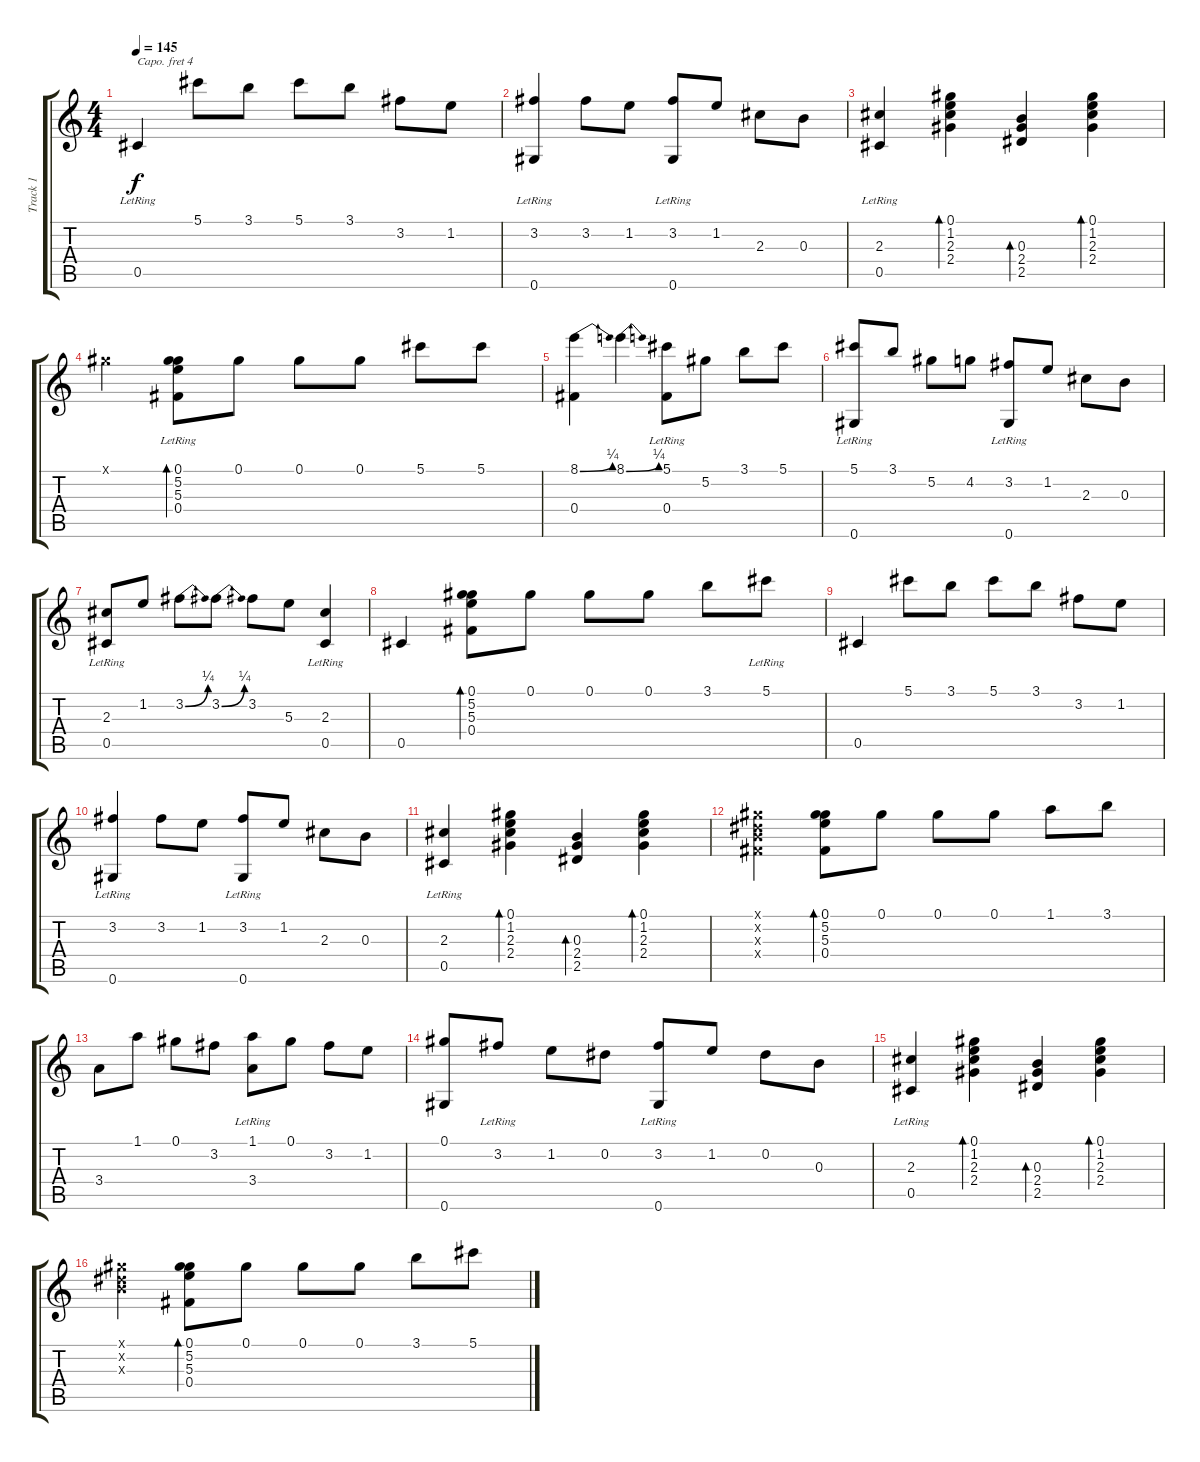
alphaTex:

\track ("Track 1" "Track 1") {instrument acousticguitarnylon}
\staff {score tabs}
\capo 4
\tuning (E4 B3 G3 D3 A2 E2) {hide}
\ts (4 4)
\tempo 145
\clef g2
\ks c
0.5{lr}.4{dy f} 5.1.8 3.1.8 5.1.8 3.1.8 3.2.8 1.2.8 |
(3.2 0.6{lr}).4 3.2.8 1.2.8 (3.2 0.6{lr}).8 1.2.8 2.3.8 0.3.8 |
(2.3 0.5{lr}).4 (0.1 1.2 2.3 2.4).4{bd 60} (0.3 2.4 2.5).4{bd 60} (0.1 1.2 2.3 2.4).4{bd 60} |
0.1{x}.4 (0.1 5.2{lr} 5.3{lr} 0.4{lr}).8{bd 120} 0.1.8 0.1.8 0.1.8 5.1.8 5.1.8 |
(8.1{be (bend 0 0 60 1)} 0.4).4 8.1{be (bend 0 0 60 1)}.4 (5.1 0.4{lr}).8 5.2.8 3.1.8 5.1.8 |
(5.1 0.6{lr}).8 3.1.8 5.2.8 4.2.8 (3.2 0.6{lr}).8 1.2.8 2.3.8 0.3.8 |
(2.3{lr} 0.5).8 1.2.8 3.2{be (bend 0 0 60 1)}.8 3.2{be (bend 0 0 60 1)}.8 3.2.8 5.3.8 (2.3 0.5{lr}).4 |
0.5.4 (0.1 5.2 5.3 0.4).8{bd 120} 0.1.8 0.1.8 0.1.8 3.1.8 5.1{lr}.8 |
0.5.4 5.1.8 3.1.8 5.1.8 3.1.8 3.2.8 1.2.8 |
(3.2 0.6{lr}).4 3.2.8 1.2.8 (3.2 0.6{lr}).8 1.2.8 2.3.8 0.3.8 |
(2.3 0.5{lr}).4 (0.1 1.2 2.3 2.4).4{bd 60} (0.3 2.4 2.5).4{bd 60} (0.1 1.2 2.3 2.4).4{bd 60} |
(0.1{x} 0.2{x} 0.3{x} 0.4{x}).4 (0.1 5.2 5.3 0.4).8{bd 120} 0.1.8 0.1.8 0.1.8 1.1.8 3.1.8 |
3.4.8 1.1.8 0.1.8 3.2.8 (1.1 3.4{lr}).8 0.1.8 3.2.8 1.2.8 |
(0.1 0.6).8 3.2{lr}.8 1.2.8 0.2.8 (3.2 0.6{lr}).8 1.2.8 0.2.8 0.3.8 |
(2.3{lr} 0.5).4 (0.1 1.2 2.3 2.4).4{bd 120} (0.3 2.4 2.5).4{bd 120} (0.1 1.2 2.3 2.4).4{bd 120} |
(0.1{x} 0.2{x} 0.3{x}).4 (0.1 5.2 5.3 0.4).8{bd 120} 0.1.8 0.1.8 0.1.8 3.1.8 5.1.8
